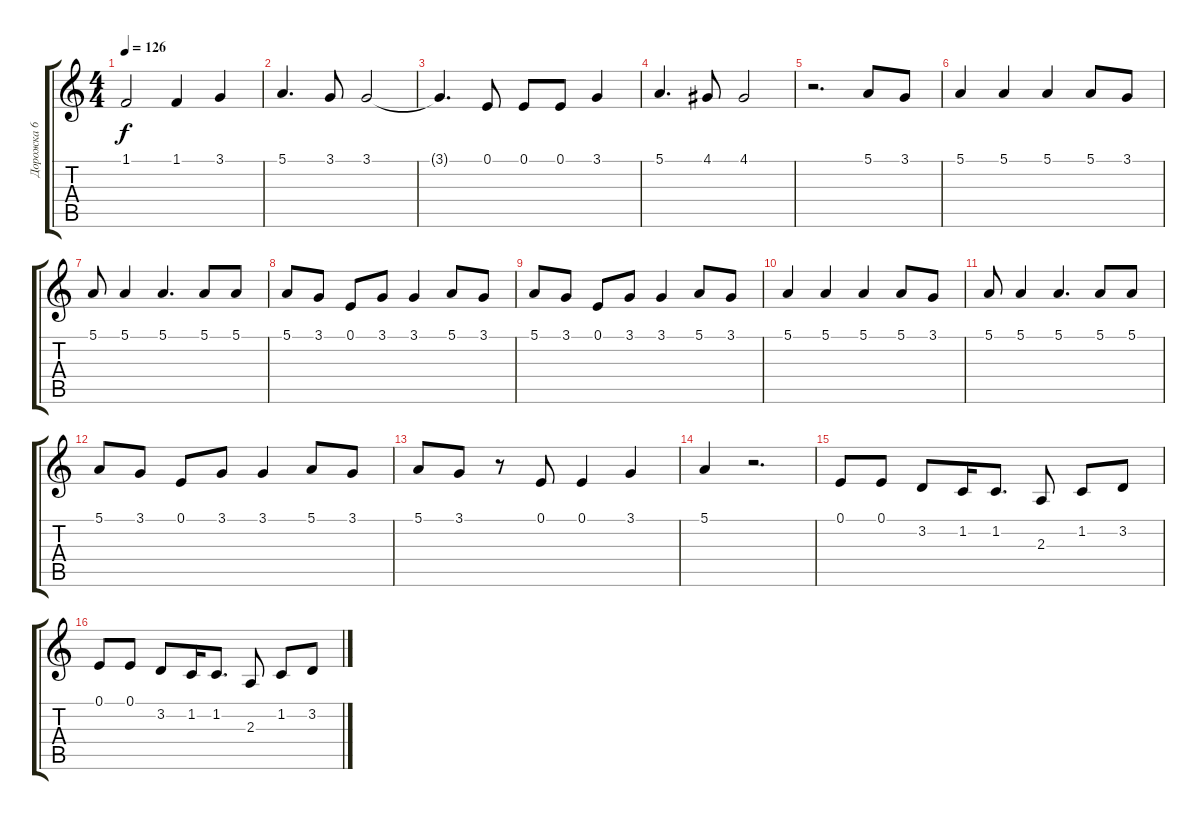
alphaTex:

\track ("Дорожка 6" "Дорожка 6") {instrument lead2sawtooth}
\staff {score tabs}
\tuning (E4 B3 G3 D3 A2 E2) {hide}
\ts (4 4)
\tempo 126
\clef g2
\ks c
1.1{t}.2{dy f} 1.1.4 3.1.4 |
5.1.4{d} 3.1.8 3.1.2 |
3.1{t}.4{d} 0.1.8 0.1.8 0.1.8 3.1.4 |
5.1.4{d} 4.1.8 4.1.2 |
r.2{d} 5.1.8 3.1.8 |
5.1.4 5.1.4 5.1.4 5.1.8 3.1.8 |
5.1.8 5.1.4 5.1.4{d} 5.1.8 5.1.8 |
5.1.8 3.1.8 0.1.8 3.1.8 3.1.4 5.1.8 3.1.8 |
5.1.8 3.1.8 0.1.8 3.1.8 3.1.4 5.1.8 3.1.8 |
5.1.4 5.1.4 5.1.4 5.1.8 3.1.8 |
5.1.8 5.1.4 5.1.4{d} 5.1.8 5.1.8 |
5.1.8 3.1.8 0.1.8 3.1.8 3.1.4 5.1.8 3.1.8 |
5.1.8 3.1.8 r.8 0.1.8 0.1.4 3.1.4 |
5.1.4 r.2{d} |
0.1.8 0.1.8 3.2.8 1.2.16 1.2.8{d} 2.3.8 1.2.8 3.2.8 |
0.1.8 0.1.8 3.2.8 1.2.16 1.2.8{d} 2.3.8 1.2.8 3.2.8
